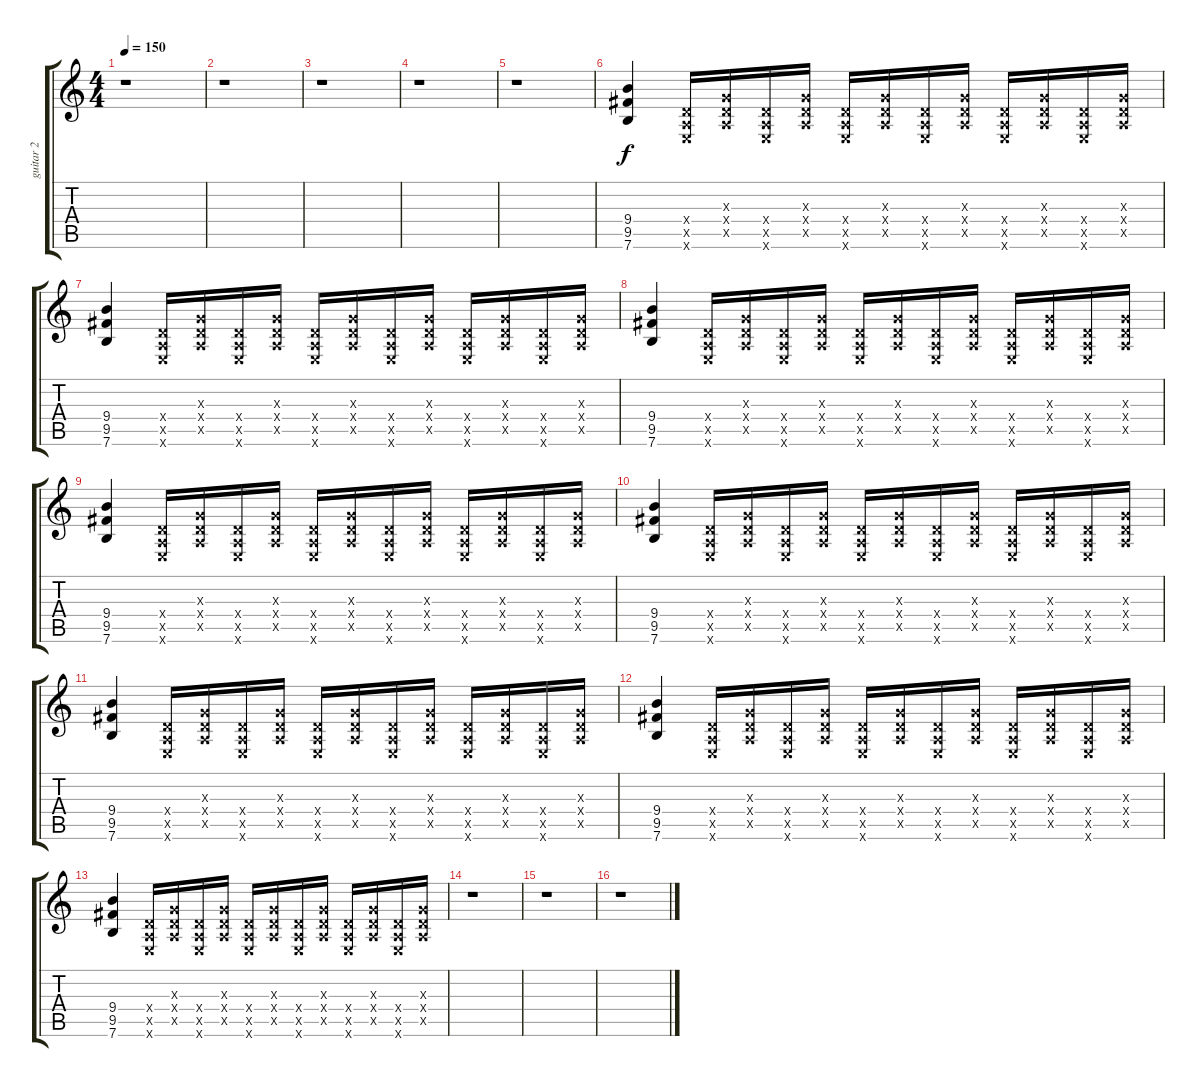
\track ("guitar 2" "guitar 2") {instrument overdrivenguitar}
\staff {score tabs}
\tuning (E4 B3 G3 D3 A2 E2) {hide}
\ts (4 4)
\tempo 150
\clef g2
\ks c
r.1{dy f} |
r.1 |
r.1 |
r.1 |
r.1 |
(9.4 9.5 7.6).4 (0.4{x} 0.5{x} 0.6{x}).16 (0.3{x} 0.4{x} 0.5{x}).16 (0.4{x} 0.5{x} 0.6{x}).16 (0.3{x} 0.4{x} 0.5{x}).16 (0.4{x} 0.5{x} 0.6{x}).16 (0.3{x} 0.4{x} 0.5{x}).16 (0.4{x} 0.5{x} 0.6{x}).16 (0.3{x} 0.4{x} 0.5{x}).16 (0.4{x} 0.5{x} 0.6{x}).16 (0.3{x} 0.4{x} 0.5{x}).16 (0.4{x} 0.5{x} 0.6{x}).16 (0.3{x} 0.4{x} 0.5{x}).16 |
(9.4 9.5 7.6).4 (0.4{x} 0.5{x} 0.6{x}).16 (0.3{x} 0.4{x} 0.5{x}).16 (0.4{x} 0.5{x} 0.6{x}).16 (0.3{x} 0.4{x} 0.5{x}).16 (0.4{x} 0.5{x} 0.6{x}).16 (0.3{x} 0.4{x} 0.5{x}).16 (0.4{x} 0.5{x} 0.6{x}).16 (0.3{x} 0.4{x} 0.5{x}).16 (0.4{x} 0.5{x} 0.6{x}).16 (0.3{x} 0.4{x} 0.5{x}).16 (0.4{x} 0.5{x} 0.6{x}).16 (0.3{x} 0.4{x} 0.5{x}).16 |
(9.4 9.5 7.6).4 (0.4{x} 0.5{x} 0.6{x}).16 (0.3{x} 0.4{x} 0.5{x}).16 (0.4{x} 0.5{x} 0.6{x}).16 (0.3{x} 0.4{x} 0.5{x}).16 (0.4{x} 0.5{x} 0.6{x}).16 (0.3{x} 0.4{x} 0.5{x}).16 (0.4{x} 0.5{x} 0.6{x}).16 (0.3{x} 0.4{x} 0.5{x}).16 (0.4{x} 0.5{x} 0.6{x}).16 (0.3{x} 0.4{x} 0.5{x}).16 (0.4{x} 0.5{x} 0.6{x}).16 (0.3{x} 0.4{x} 0.5{x}).16 |
(9.4 9.5 7.6).4 (0.4{x} 0.5{x} 0.6{x}).16 (0.3{x} 0.4{x} 0.5{x}).16 (0.4{x} 0.5{x} 0.6{x}).16 (0.3{x} 0.4{x} 0.5{x}).16 (0.4{x} 0.5{x} 0.6{x}).16 (0.3{x} 0.4{x} 0.5{x}).16 (0.4{x} 0.5{x} 0.6{x}).16 (0.3{x} 0.4{x} 0.5{x}).16 (0.4{x} 0.5{x} 0.6{x}).16 (0.3{x} 0.4{x} 0.5{x}).16 (0.4{x} 0.5{x} 0.6{x}).16 (0.3{x} 0.4{x} 0.5{x}).16 |
(9.4 9.5 7.6).4 (0.4{x} 0.5{x} 0.6{x}).16 (0.3{x} 0.4{x} 0.5{x}).16 (0.4{x} 0.5{x} 0.6{x}).16 (0.3{x} 0.4{x} 0.5{x}).16 (0.4{x} 0.5{x} 0.6{x}).16 (0.3{x} 0.4{x} 0.5{x}).16 (0.4{x} 0.5{x} 0.6{x}).16 (0.3{x} 0.4{x} 0.5{x}).16 (0.4{x} 0.5{x} 0.6{x}).16 (0.3{x} 0.4{x} 0.5{x}).16 (0.4{x} 0.5{x} 0.6{x}).16 (0.3{x} 0.4{x} 0.5{x}).16 |
(9.4 9.5 7.6).4 (0.4{x} 0.5{x} 0.6{x}).16 (0.3{x} 0.4{x} 0.5{x}).16 (0.4{x} 0.5{x} 0.6{x}).16 (0.3{x} 0.4{x} 0.5{x}).16 (0.4{x} 0.5{x} 0.6{x}).16 (0.3{x} 0.4{x} 0.5{x}).16 (0.4{x} 0.5{x} 0.6{x}).16 (0.3{x} 0.4{x} 0.5{x}).16 (0.4{x} 0.5{x} 0.6{x}).16 (0.3{x} 0.4{x} 0.5{x}).16 (0.4{x} 0.5{x} 0.6{x}).16 (0.3{x} 0.4{x} 0.5{x}).16 |
(9.4 9.5 7.6).4 (0.4{x} 0.5{x} 0.6{x}).16 (0.3{x} 0.4{x} 0.5{x}).16 (0.4{x} 0.5{x} 0.6{x}).16 (0.3{x} 0.4{x} 0.5{x}).16 (0.4{x} 0.5{x} 0.6{x}).16 (0.3{x} 0.4{x} 0.5{x}).16 (0.4{x} 0.5{x} 0.6{x}).16 (0.3{x} 0.4{x} 0.5{x}).16 (0.4{x} 0.5{x} 0.6{x}).16 (0.3{x} 0.4{x} 0.5{x}).16 (0.4{x} 0.5{x} 0.6{x}).16 (0.3{x} 0.4{x} 0.5{x}).16 |
(9.4 9.5 7.6).4 (0.4{x} 0.5{x} 0.6{x}).16 (0.3{x} 0.4{x} 0.5{x}).16 (0.4{x} 0.5{x} 0.6{x}).16 (0.3{x} 0.4{x} 0.5{x}).16 (0.4{x} 0.5{x} 0.6{x}).16 (0.3{x} 0.4{x} 0.5{x}).16 (0.4{x} 0.5{x} 0.6{x}).16 (0.3{x} 0.4{x} 0.5{x}).16 (0.4{x} 0.5{x} 0.6{x}).16 (0.3{x} 0.4{x} 0.5{x}).16 (0.4{x} 0.5{x} 0.6{x}).16 (0.3{x} 0.4{x} 0.5{x}).16 |
r.1 |
r.1 |
r.1
